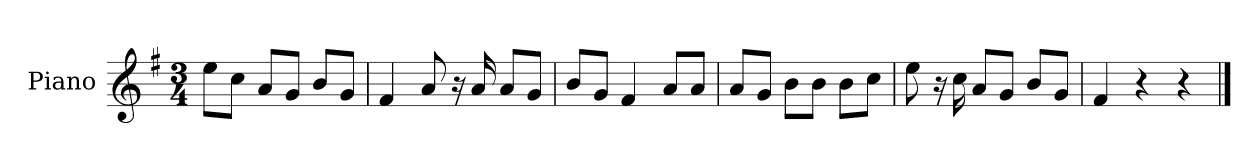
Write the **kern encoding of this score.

**kern
*part1
*staff1
*I"Piano
*I'P-no
*clefG2
*k[f#]
*M3/4
*MM91
=1
8ee\L
8cc\J
8a/L
8g/J
8b/L
8g/J
=2
4f#/
8a/
16r
16a/
8a/L
8g/J
=3
8b/L
8g/J
4f#/
8a/L
8a/J
=4
8a/L
8g/J
8b\L
8b\J
8b\L
8cc\J
=5
8ee\
16r
16cc\
8a/L
8g/J
8b/L
8g/J
=6
4f#/
4r
4r
==
*-
